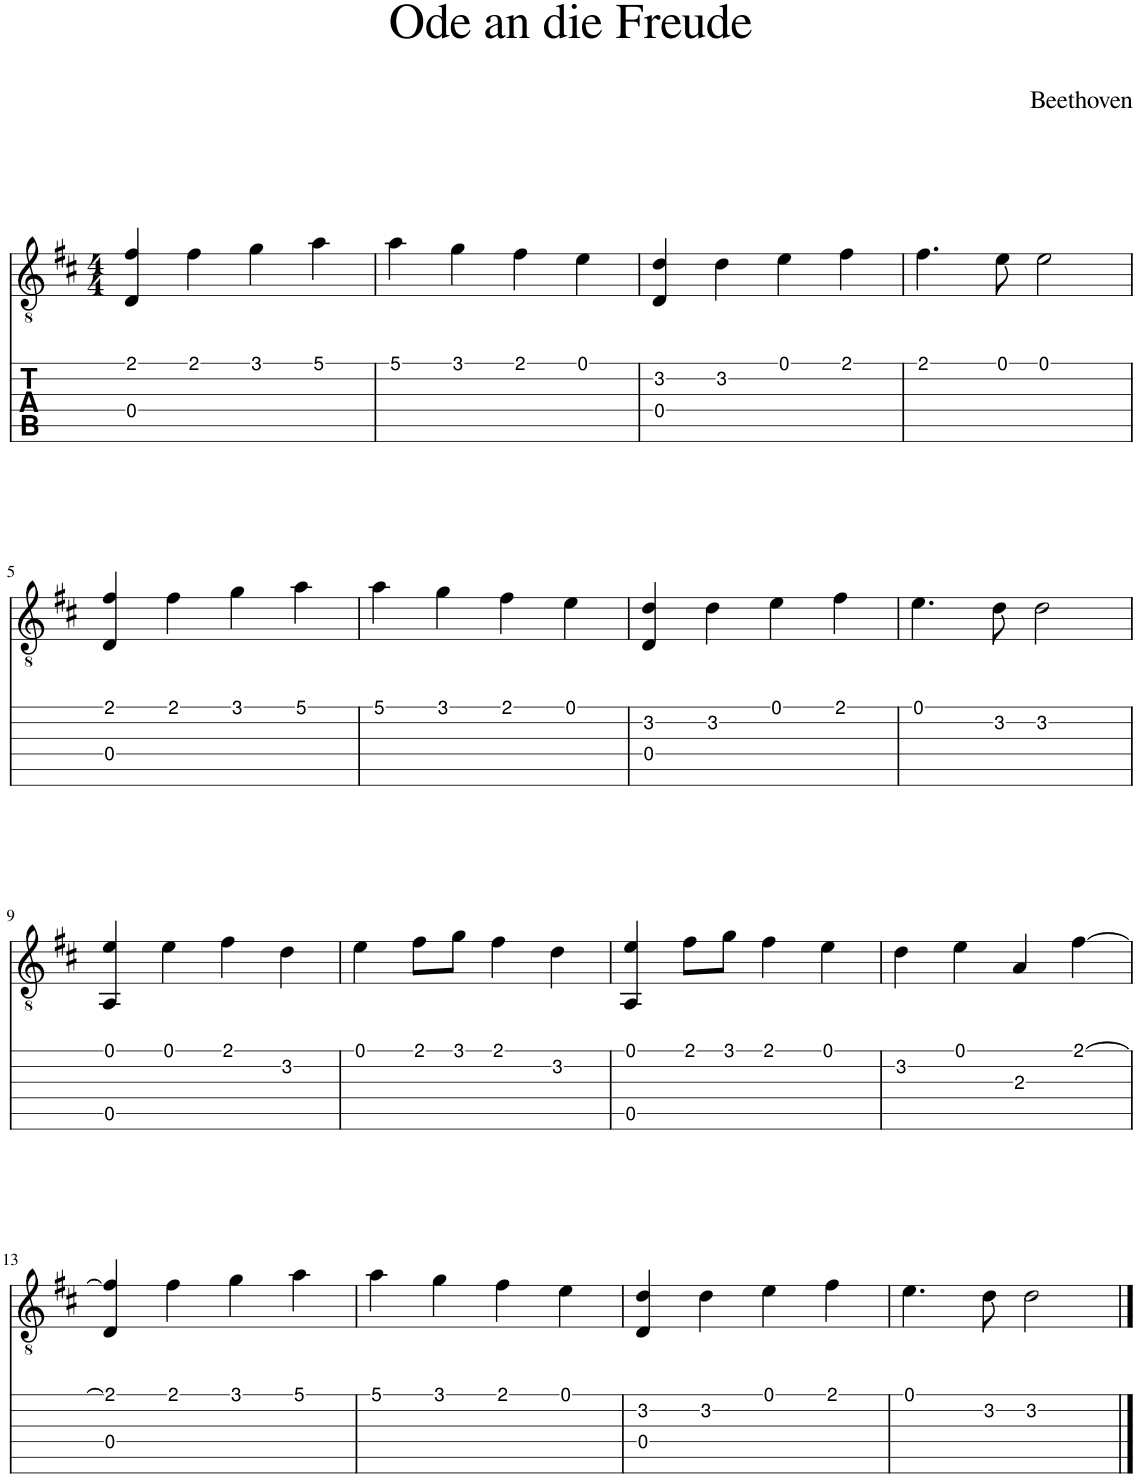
**kern	**kern
*part1	*part1
*staff2	*staff1
*I"Guitar	*
*I'Guit.	*
*stria6	*
*	*clefGv2
*k[f#c#]	*k[f#c#]
*M4/4	*M4/4
=1	=1
4D 4f#	4D/ 4f#/
4f#	4f#\
4g	4g\
4a	4a\
=2	=2
4a	4a\
4g	4g\
4f#	4f#\
4e	4e\
=3	=3
4D 4d	4D/ 4d/
4d	4d\
4e	4e\
4f#	4f#\
=4	=4
4.f#	4.f#\
8e	8e\
2e	2e\
!!LO:LB:g=z
=5	=5
4D 4f#	4D/ 4f#/
4f#	4f#\
4g	4g\
4a	4a\
=6	=6
4a	4a\
4g	4g\
4f#	4f#\
4e	4e\
=7	=7
4D 4d	4D/ 4d/
4d	4d\
4e	4e\
4f#	4f#\
=8	=8
4.e	4.e\
8d	8d\
2d	2d\
!!LO:LB:g=z
=9	=9
4AA 4e	4AA/ 4e/
4e	4e\
4f#	4f#\
4d	4d\
=10	=10
4e	4e\
8f#L	8f#\L
8gJ	8g\J
4f#	4f#\
4d	4d\
=11	=11
4AA 4e	4AA/ 4e/
8f#L	8f#\L
8gJ	8g\J
4f#	4f#\
4e	4e\
=12	=12
4d	4d\
4e	4e\
4A	4A/
[4f#	[4f#\
!!LO:LB:g=z
=13	=13
4D 4f#]	4D/ 4f#/]
4f#	4f#\
4g	4g\
4a	4a\
=14	=14
4a	4a\
4g	4g\
4f#	4f#\
4e	4e\
=15	=15
4D 4d	4D/ 4d/
4d	4d\
4e	4e\
4f#	4f#\
=16	=16
4.e	4.e\
8d	8d\
2d	2d\
==	==
*-	*-
